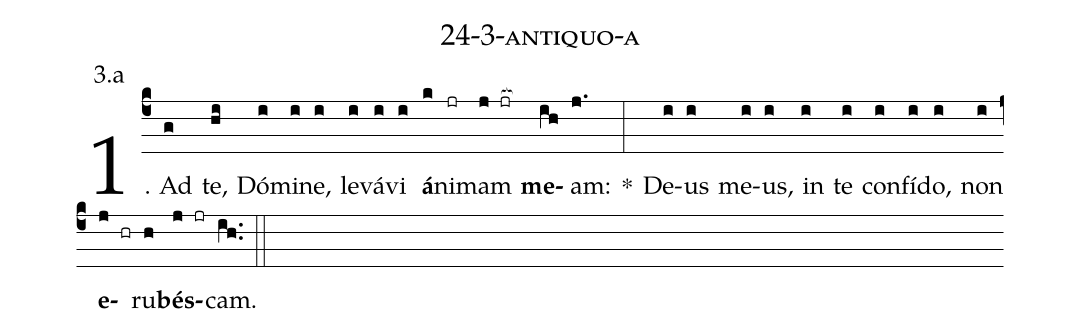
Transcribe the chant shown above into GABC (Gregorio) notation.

name: 24-3-antiquo-a;
annotation: 3.a;
%%
(c4)1. Ad(g) te,(hi) Dó(i)mi(i)ne,(i) le(i)vá(i)vi(i) <b>á</b>(k)ni(jr)mam(j jr[ocb:1{]) <b>me</b>(ih[ocb:0}])am:(j.) *(:) De(i)us(i) me(i)us,(i) in(i) te(i) con(i)fí(i)do,(i) non(i) <b>e</b>(j hr)ru(h)<b>bés</b>(j jr)cam.(ih..) (::)
